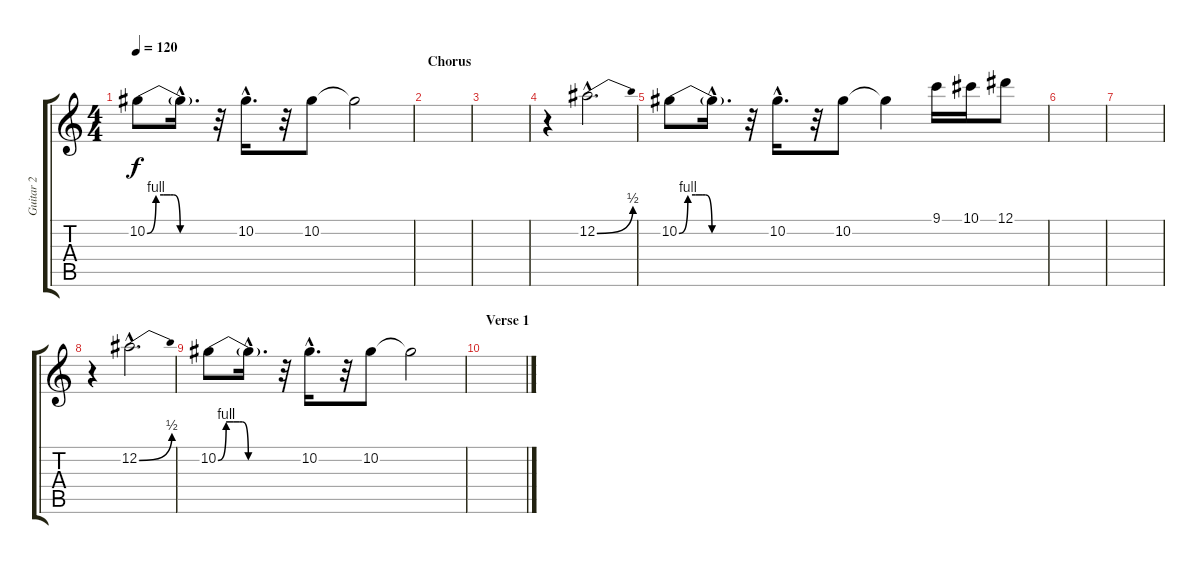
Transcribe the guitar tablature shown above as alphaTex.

\track ("Guitar 2" "Guitar 2") {instrument electricguitarclean}
\staff {score tabs}
\tuning (Eb4 Bb3 Gb3 Db3 Ab2 Eb2) {hide}
\ts (4 4)
\tempo 120
\clef g2
\ks c
10.2{be (custom 0 0 8 4 15 4 21 4 24 4 30 0 45 0 60 0)}.8{dy f} 10.2{hac t}.16{d} r.32 10.2{hac}.16{d} r.32 10.2.8 10.2{t}.2 |
\section ("" "Chorus")
|
|
r.4{volume 12} 12.2{be (bend 0 0 60 2) hac}.2{d} |
10.2{be (custom 0 0 8 4 15 4 21 4 24 4 30 0 45 0 60 0)}.8 10.2{hac t}.16{d} r.32 10.2{hac}.16{d} r.32 10.2.8 10.2{t}.4 9.1.16 10.1.16 12.1.8 |
|
|
r.4{volume 12} 12.2{be (bend 0 0 60 2) hac}.2{d} |
10.2{be (custom 0 0 8 4 15 4 21 4 24 4 30 0 45 0 60 0)}.8 10.2{hac t}.16{d} r.32 10.2{hac}.16{d} r.32 10.2.8 10.2{t}.2 |
\section ("" "Verse 1")
